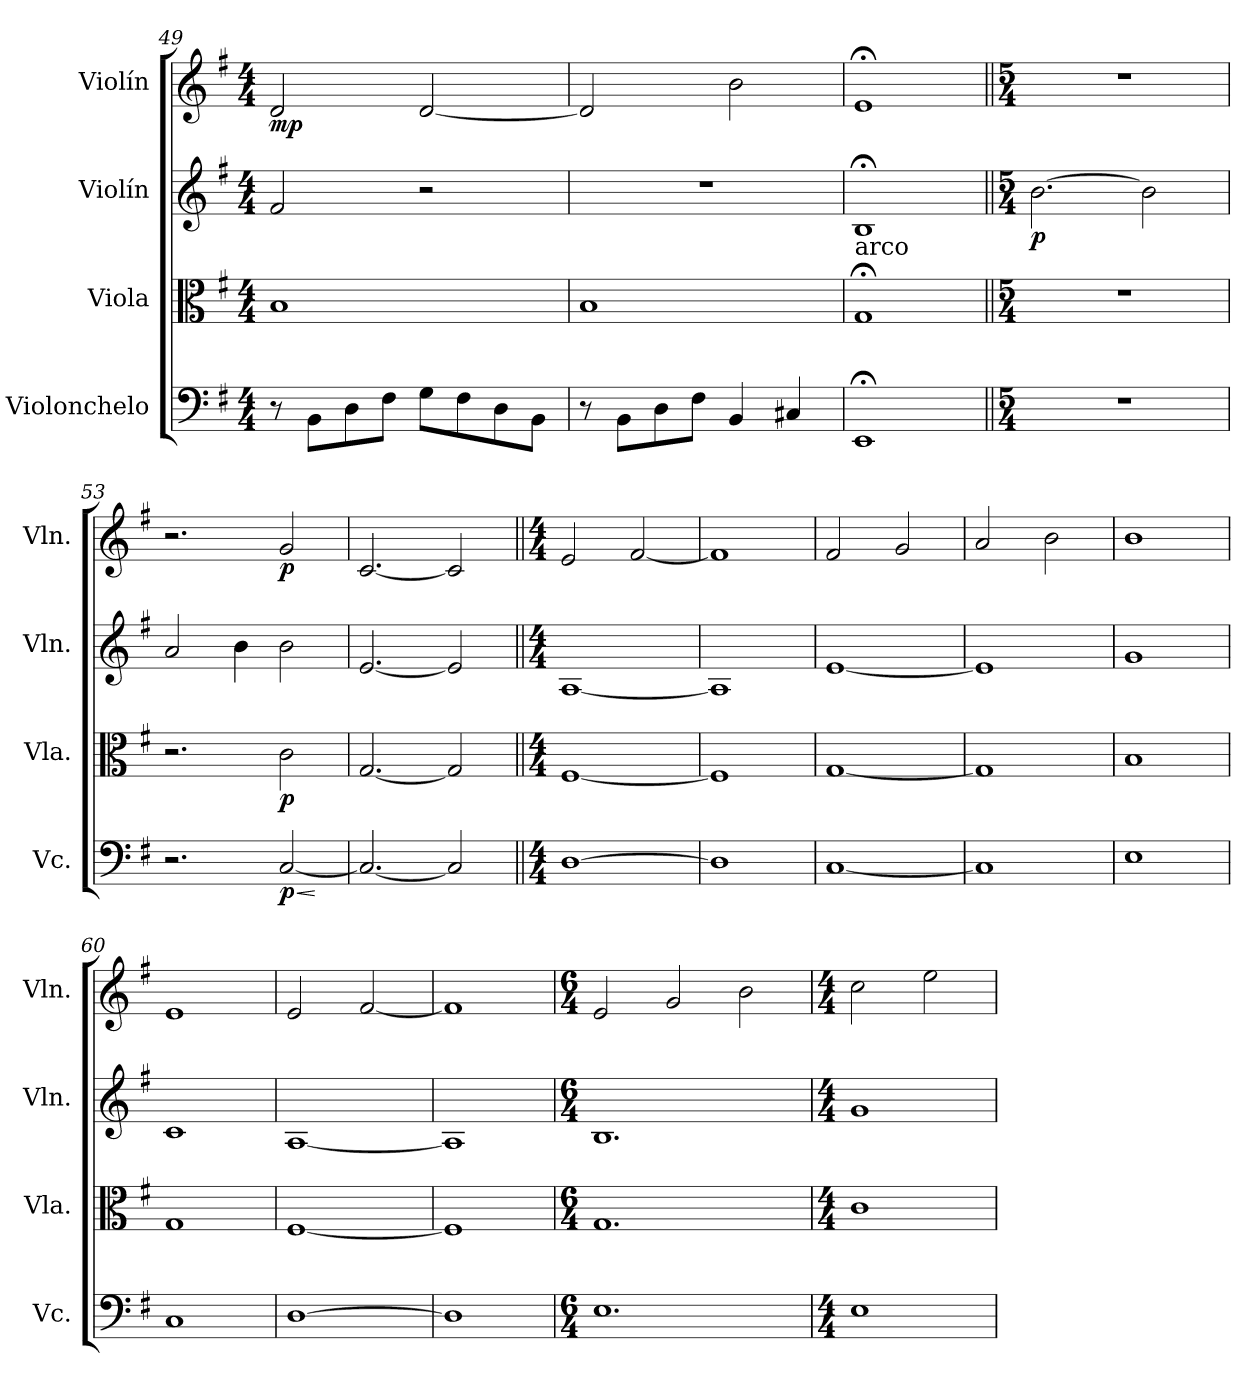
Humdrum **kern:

**kern	**dynam	**kern	**dynam	**kern	**dynam	**kern	**dynam
*part4	*part4	*part3	*part3	*part2	*part2	*part1	*part1
*staff4	*staff4	*staff3	*staff3	*staff2	*staff2	*staff1	*staff1
*I"Violonchelo	*	*I"Viola	*	*I"Violín	*	*I"Violín	*
*I'Vc.	*	*I'Vla.	*	*I'Vln.	*	*I'Vln.	*
*clefF4	*	*clefC3	*	*clefG2	*	*clefG2	*
*k[f#]	*	*k[f#]	*	*k[f#]	*	*k[f#]	*
*M4/4	*	*M4/4	*	*M4/4	*	*M4/4	*
=49	=49	=49	=49	=49	=49	=49	=49
!	!	!	!	!	!	!	!LO:DY:b
8r	.	1B	.	2f#/	.	2d/	mp
8BB\L	.	.	.	.	.	.	.
8D\	.	.	.	.	.	.	.
8F#\J	.	.	.	.	.	.	.
8G\L	.	.	.	2r	.	[2d/	.
8F#\	.	.	.	.	.	.	.
8D\	.	.	.	.	.	.	.
8BB\J	.	.	.	.	.	.	.
=50	=50	=50	=50	=50	=50	=50	=50
8r	.	1B	.	1r	.	2d/]	.
8BB\L	.	.	.	.	.	.	.
8D\	.	.	.	.	.	.	.
8F#\J	.	.	.	.	.	.	.
4BB/	.	.	.	.	.	2b\	.
4C#X/	.	.	.	.	.	.	.
=51	=51	=51	=51	=51	=51	=51	=51
!	!	!LO:TX:a:t=arco	!	!	!	!	!
1EE;<	.	1G;<	.	1B;<	.	1e;<	.
=52||	=52||	=52||	=52||	=52||	=52||	=52||	=52||
*M5/4	*	*M5/4	*	*M5/4	*	*M5/4	*
*	*	*	*	*	*	*MM80	*
!	!	!	!	!	!LO:DY:b	!	!
4%5r	.	4%5r	.	[2.b\	p	4%5r	.
.	.	.	.	2b\]	.	.	.
=53	=53	=53	=53	=53	=53	=53	=53
2.r	.	2.r	.	2a/	.	2.r	.
.	.	.	.	4b\	.	.	.
!	!LO:HP:b	!	!	!	!	!	!
!	!LO:DY:n=1:b	!	!LO:DY:b	!	!	!	!LO:DY:b
[2C/	< p	2c\	p	2b\	.	2g/	p
.	[	.	.	.	.	.	.
=54	=54	=54	=54	=54	=54	=54	=54
2.C/_	.	[2.G/	.	[2.e/	.	[2.c/	.
2C/]	.	2G/]	.	2e/]	.	2c/]	.
!!LO:PB:g=z
=55||	=55||	=55||	=55||	=55||	=55||	=55||	=55||
*M4/4	*	*M4/4	*	*M4/4	*	*M4/4	*
[1D	.	[1F#	.	[1A	.	2e/	.
.	.	.	.	.	.	[2f#/	.
=56	=56	=56	=56	=56	=56	=56	=56
1D]	.	1F#]	.	1A]	.	1f#]	.
=57	=57	=57	=57	=57	=57	=57	=57
[1C	.	[1G	.	[1e	.	2f#/	.
.	.	.	.	.	.	2g/	.
=58	=58	=58	=58	=58	=58	=58	=58
1C]	.	1G]	.	1e]	.	2a/	.
.	.	.	.	.	.	2b\	.
=59	=59	=59	=59	=59	=59	=59	=59
1E	.	1B	.	1g	.	1b	.
=60	=60	=60	=60	=60	=60	=60	=60
1C	.	1G	.	1c	.	1e	.
=61	=61	=61	=61	=61	=61	=61	=61
[1D	.	[1F#	.	[1A	.	2e/	.
.	.	.	.	.	.	[2f#/	.
=62	=62	=62	=62	=62	=62	=62	=62
1D]	.	1F#]	.	1A]	.	1f#]	.
=63	=63	=63	=63	=63	=63	=63	=63
*M6/4	*	*M6/4	*	*M6/4	*	*M6/4	*
*	*	*	*	*	*	*MM120	*
1.E	.	1.G	.	1.B	.	2e/	.
.	.	.	.	.	.	2g/	.
.	.	.	.	.	.	2b\	.
=64	=64	=64	=64	=64	=64	=64	=64
*M4/4	*	*M4/4	*	*M4/4	*	*M4/4	*
1E	.	1c	.	1g	.	2cc\	.
.	.	.	.	.	.	2ee\	.
=	=	=	=	=	=	=	=
*-	*-	*-	*-	*-	*-	*-	*-
